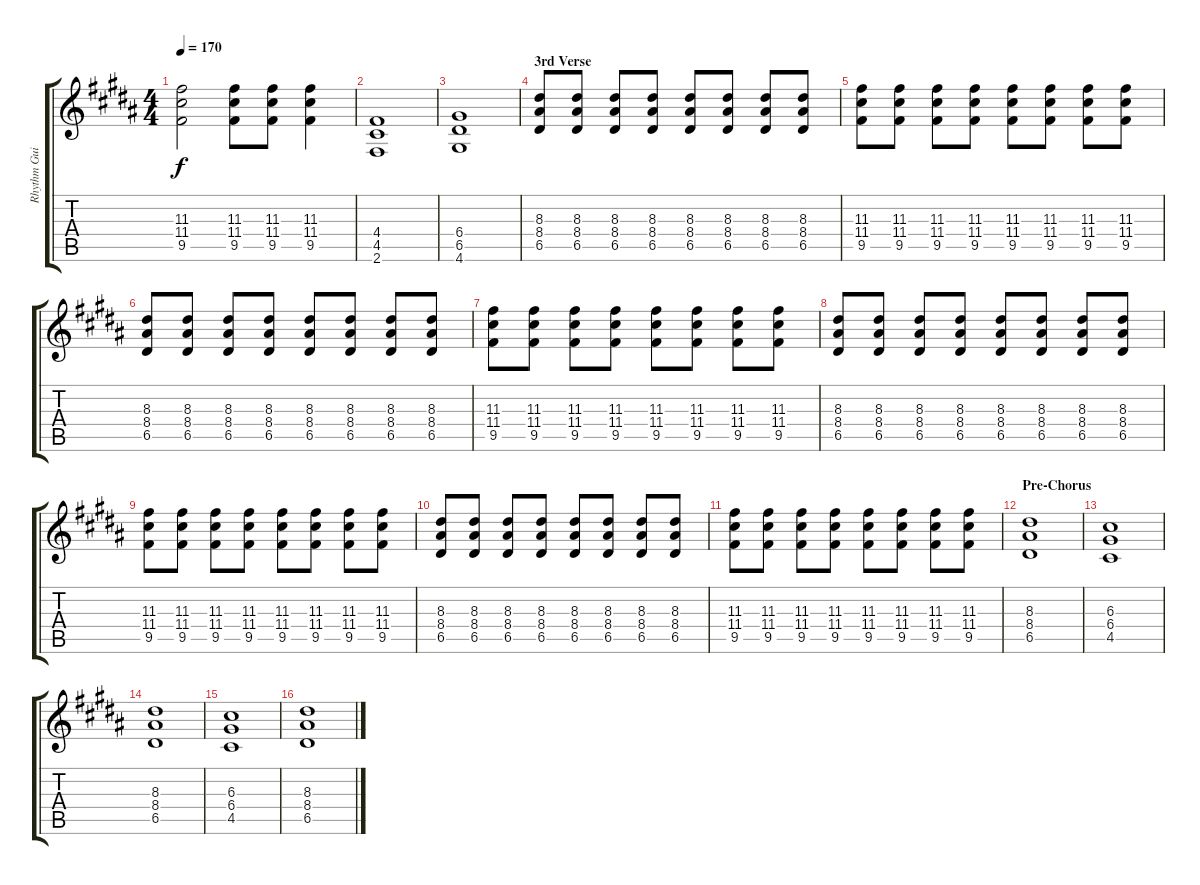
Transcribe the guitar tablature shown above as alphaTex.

\track ("Rhythm Guitar" "Rhythm Gui") {instrument distortionguitar}
\staff {score tabs}
\tuning (E4 B3 G3 D3 A2 E2) {hide}
\ts (4 4)
\tempo 170
\clef g2
\ks b
(11.3 11.4 9.5).2{dy f} (11.3 11.4 9.5).8 (11.3 11.4 9.5).8 (11.3 11.4 9.5).4 |
(4.4 4.5 2.6).1 |
(6.4 6.5 4.6).1 |
\section ("" "3rd Verse")
(8.3 8.4 6.5).8 (8.3 8.4 6.5).8 (8.3 8.4 6.5).8 (8.3 8.4 6.5).8 (8.3 8.4 6.5).8 (8.3 8.4 6.5).8 (8.3 8.4 6.5).8 (8.3 8.4 6.5).8 |
(11.3 11.4 9.5).8 (11.3 11.4 9.5).8 (11.3 11.4 9.5).8 (11.3 11.4 9.5).8 (11.3 11.4 9.5).8 (11.3 11.4 9.5).8 (11.3 11.4 9.5).8 (11.3 11.4 9.5).8 |
(8.3 8.4 6.5).8 (8.3 8.4 6.5).8 (8.3 8.4 6.5).8 (8.3 8.4 6.5).8 (8.3 8.4 6.5).8 (8.3 8.4 6.5).8 (8.3 8.4 6.5).8 (8.3 8.4 6.5).8 |
(11.3 11.4 9.5).8 (11.3 11.4 9.5).8 (11.3 11.4 9.5).8 (11.3 11.4 9.5).8 (11.3 11.4 9.5).8 (11.3 11.4 9.5).8 (11.3 11.4 9.5).8 (11.3 11.4 9.5).8 |
(8.3 8.4 6.5).8 (8.3 8.4 6.5).8 (8.3 8.4 6.5).8 (8.3 8.4 6.5).8 (8.3 8.4 6.5).8 (8.3 8.4 6.5).8 (8.3 8.4 6.5).8 (8.3 8.4 6.5).8 |
(11.3 11.4 9.5).8 (11.3 11.4 9.5).8 (11.3 11.4 9.5).8 (11.3 11.4 9.5).8 (11.3 11.4 9.5).8 (11.3 11.4 9.5).8 (11.3 11.4 9.5).8 (11.3 11.4 9.5).8 |
(8.3 8.4 6.5).8 (8.3 8.4 6.5).8 (8.3 8.4 6.5).8 (8.3 8.4 6.5).8 (8.3 8.4 6.5).8 (8.3 8.4 6.5).8 (8.3 8.4 6.5).8 (8.3 8.4 6.5).8 |
(11.3 11.4 9.5).8 (11.3 11.4 9.5).8 (11.3 11.4 9.5).8 (11.3 11.4 9.5).8 (11.3 11.4 9.5).8 (11.3 11.4 9.5).8 (11.3 11.4 9.5).8 (11.3 11.4 9.5).8 |
\section ("" "Pre-Chorus")
(8.3 8.4 6.5).1 |
(6.3 6.4 4.5).1 |
(8.3 8.4 6.5).1 |
(6.3 6.4 4.5).1 |
(8.3 8.4 6.5).1
